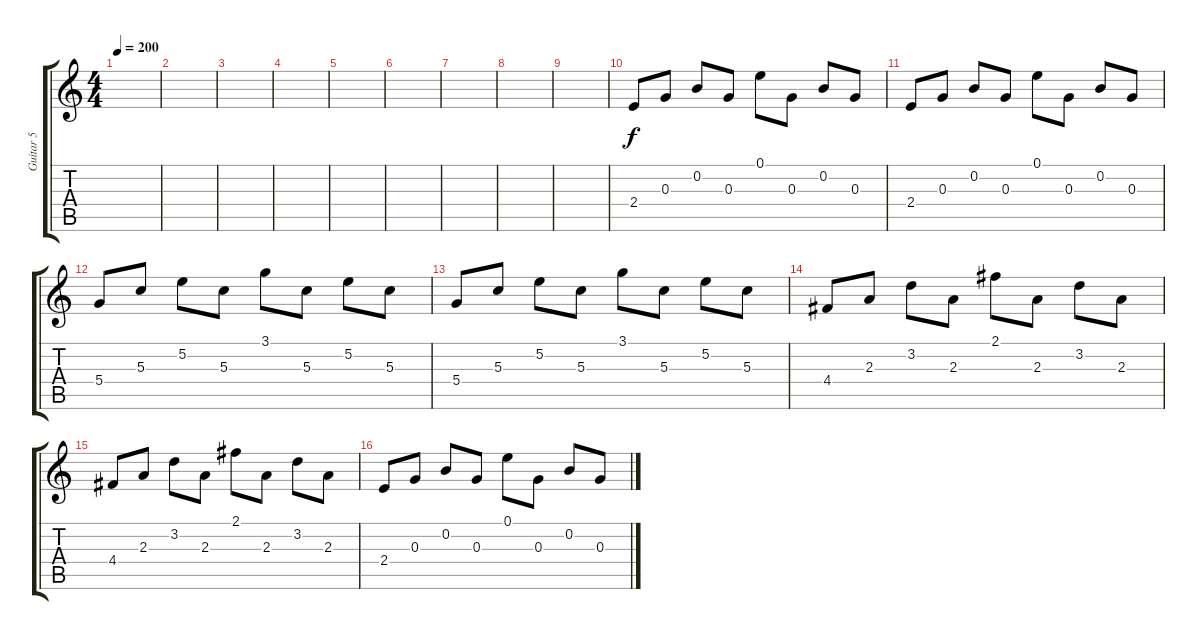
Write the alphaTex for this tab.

\track ("Guitar 5" "Guitar 5") {instrument acousticguitarnylon}
\staff {score tabs}
\tuning (E4 B3 G3 D3 A2 E2) {hide}
\ts (4 4)
\tempo 200
\clef g2
\ks c
|
|
|
|
|
|
|
|
|
2.4.8 0.3.8 0.2.8 0.3.8 0.1.8 0.3.8 0.2.8 0.3.8 |
2.4.8 0.3.8 0.2.8 0.3.8 0.1.8 0.3.8 0.2.8 0.3.8 |
5.4.8 5.3.8 5.2.8 5.3.8 3.1.8 5.3.8 5.2.8 5.3.8 |
5.4.8 5.3.8 5.2.8 5.3.8 3.1.8 5.3.8 5.2.8 5.3.8 |
4.4.8 2.3.8 3.2.8 2.3.8 2.1.8 2.3.8 3.2.8 2.3.8 |
4.4.8 2.3.8 3.2.8 2.3.8 2.1.8 2.3.8 3.2.8 2.3.8 |
2.4.8 0.3.8 0.2.8 0.3.8 0.1.8 0.3.8 0.2.8 0.3.8
